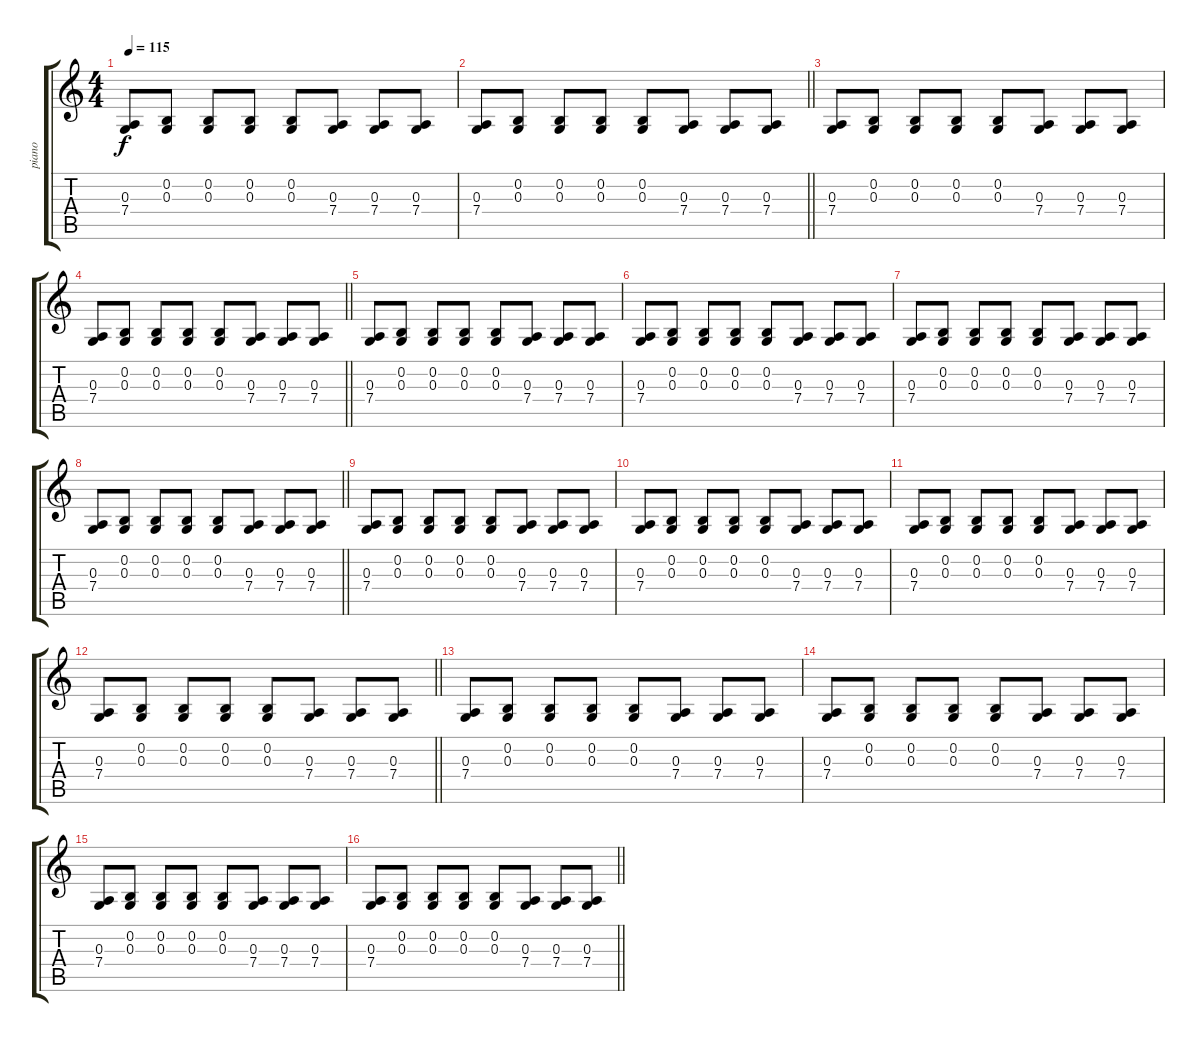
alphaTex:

\track ("piano" "piano") {instrument acousticgrandpiano}
\staff {score tabs}
\tuning (E4 B3 G3 D3 A2 E2) {hide}
\ts (4 4)
\tempo 115
\clef g2
\ks c
(0.3 7.4).8{dy f} (0.2 0.3).8 (0.2 0.3).8 (0.2 0.3).8 (0.2 0.3).8 (0.3 7.4).8 (0.3 7.4).8 (0.3 7.4).8 |
\barLineRight lightlight
(0.3 7.4).8 (0.2 0.3).8 (0.2 0.3).8 (0.2 0.3).8 (0.2 0.3).8 (0.3 7.4).8 (0.3 7.4).8 (0.3 7.4).8 |
(0.3 7.4).8 (0.2 0.3).8 (0.2 0.3).8 (0.2 0.3).8 (0.2 0.3).8 (0.3 7.4).8 (0.3 7.4).8 (0.3 7.4).8 |
\barLineRight lightlight
(0.3 7.4).8 (0.2 0.3).8 (0.2 0.3).8 (0.2 0.3).8 (0.2 0.3).8 (0.3 7.4).8 (0.3 7.4).8 (0.3 7.4).8 |
(0.3 7.4).8 (0.2 0.3).8 (0.2 0.3).8 (0.2 0.3).8 (0.2 0.3).8 (0.3 7.4).8 (0.3 7.4).8 (0.3 7.4).8 |
(0.3 7.4).8 (0.2 0.3).8 (0.2 0.3).8 (0.2 0.3).8 (0.2 0.3).8 (0.3 7.4).8 (0.3 7.4).8 (0.3 7.4).8 |
(0.3 7.4).8 (0.2 0.3).8 (0.2 0.3).8 (0.2 0.3).8 (0.2 0.3).8 (0.3 7.4).8 (0.3 7.4).8 (0.3 7.4).8 |
\barLineRight lightlight
(0.3 7.4).8 (0.2 0.3).8 (0.2 0.3).8 (0.2 0.3).8 (0.2 0.3).8 (0.3 7.4).8 (0.3 7.4).8 (0.3 7.4).8 |
(0.3 7.4).8 (0.2 0.3).8 (0.2 0.3).8 (0.2 0.3).8 (0.2 0.3).8 (0.3 7.4).8 (0.3 7.4).8 (0.3 7.4).8 |
(0.3 7.4).8 (0.2 0.3).8 (0.2 0.3).8 (0.2 0.3).8 (0.2 0.3).8 (0.3 7.4).8 (0.3 7.4).8 (0.3 7.4).8 |
(0.3 7.4).8 (0.2 0.3).8 (0.2 0.3).8 (0.2 0.3).8 (0.2 0.3).8 (0.3 7.4).8 (0.3 7.4).8 (0.3 7.4).8 |
\barLineRight lightlight
(0.3 7.4).8 (0.2 0.3).8 (0.2 0.3).8 (0.2 0.3).8 (0.2 0.3).8 (0.3 7.4).8 (0.3 7.4).8 (0.3 7.4).8 |
(0.3 7.4).8 (0.2 0.3).8 (0.2 0.3).8 (0.2 0.3).8 (0.2 0.3).8 (0.3 7.4).8 (0.3 7.4).8 (0.3 7.4).8 |
(0.3 7.4).8 (0.2 0.3).8 (0.2 0.3).8 (0.2 0.3).8 (0.2 0.3).8 (0.3 7.4).8 (0.3 7.4).8 (0.3 7.4).8 |
(0.3 7.4).8 (0.2 0.3).8 (0.2 0.3).8 (0.2 0.3).8 (0.2 0.3).8 (0.3 7.4).8 (0.3 7.4).8 (0.3 7.4).8 |
\barLineRight lightlight
(0.3 7.4).8 (0.2 0.3).8 (0.2 0.3).8 (0.2 0.3).8 (0.2 0.3).8 (0.3 7.4).8 (0.3 7.4).8 (0.3 7.4).8
